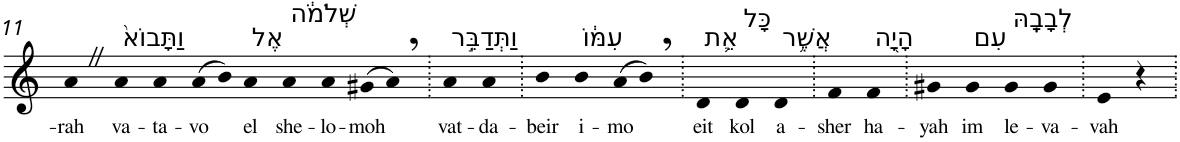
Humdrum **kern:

**kern	**text
*part1	*part1
*staff1	*staff1
*I"Piano	*
*I'Pno	*
!!LO:PB:g=z
*clefG2	*
*k[]	*
=11	=11
!	!LO:LY:b
4aZ	-rah
!LO:TX:a:t=וַתָּבוֹא֙	!
!	!LO:LY:b
4a	va-
!	!LO:LY:b
4a	-ta-
!	!LO:LY:b
(>8a	-vo
8b)	.
!LO:TX:a:t=אֶל	!
!	!LO:LY:b
4a	el
!LO:TX:a:t=שְׁלֹמֹ֔ה	!
!	!LO:LY:b
4a	she-
!	!LO:LY:b
4a	-lo-
!	!LO:LY:b
(>8g#X	-moh
8a,)	.
=12.	=12.
!LO:TX:a:t=וַתְּדַבֵּ֣ר	!
!	!LO:LY:b
4a	vat-
!	!LO:LY:b
4a	-da-
=13.	=13.
!	!LO:LY:b
4b	-beir
!LO:TX:a:t=עִמּ֔וֹ	!
!	!LO:LY:b
4b	i-
!	!LO:LY:b
(>8a	-mo
8b,)	.
=14.	=14.
!LO:TX:a:t=אֵ֛ת	!
!	!LO:LY:b
4d	eit
!LO:TX:a:t=כָּל	!
!	!LO:LY:b
4d	kol
!LO:TX:a:t=אֲשֶׁ֥ר	!
!	!LO:LY:b
4d	a-
=15.	=15.
!	!LO:LY:b
4f	-sher
!LO:TX:a:t=הָיָ֖ה	!
!	!LO:LY:b
4f	ha-
=16.	=16.
!	!LO:LY:b
4g#X	-yah
!LO:TX:a:t=עִם	!
!	!LO:LY:b
4g#	im
!LO:TX:a:t=לְבָבָֽהּ	!
!	!LO:LY:b
4g#	le-
!	!LO:LY:b
4g#	-va-
=17.	=17.
!	!LO:LY:b
4e	-vah
4r	.
=.	=.
*-	*-
